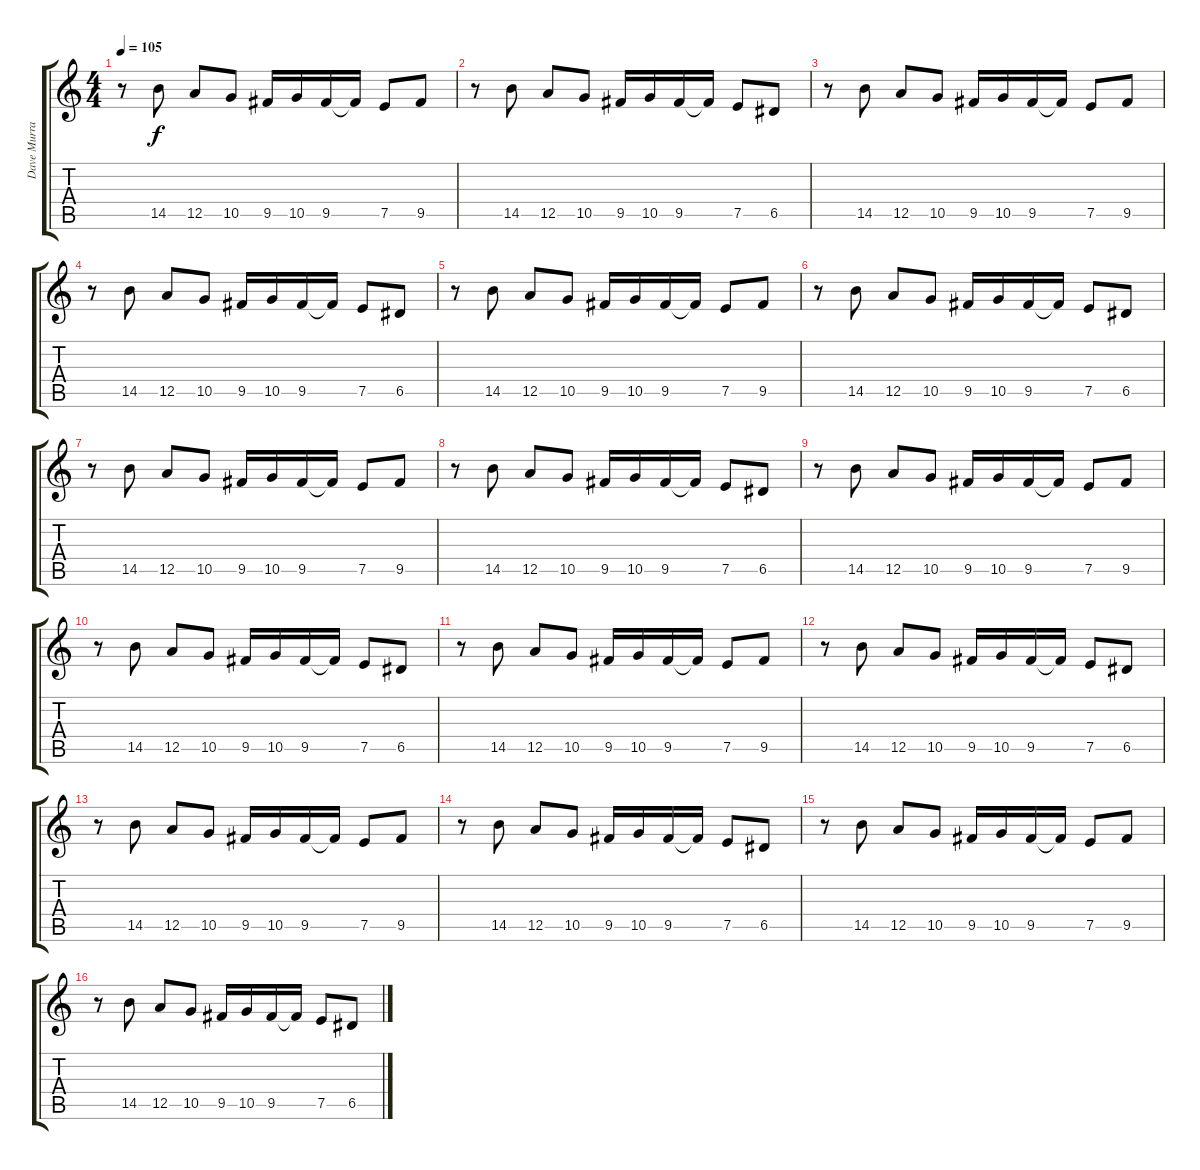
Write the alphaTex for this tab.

\track ("Dave Murray" "Dave Murra") {instrument distortionguitar}
\staff {score tabs}
\tuning (E4 B3 G3 D3 A2 E2) {hide}
\ts (4 4)
\tempo 105
\tempo 80
\tempo 105
\clef g2
\ks c
r.8{dy f instrument acousticguitarnylon} 14.5.8 12.5.8 10.5.8 9.5.16 10.5.16 9.5.16 9.5{t}.16 7.5.8 9.5.8 |
r.8 14.5.8 12.5.8 10.5.8 9.5.16 10.5.16 9.5.16 9.5{t}.16 7.5.8 6.5.8 |
r.8 14.5.8 12.5.8 10.5.8 9.5.16 10.5.16 9.5.16 9.5{t}.16 7.5.8 9.5.8 |
r.8 14.5.8 12.5.8 10.5.8 9.5.16 10.5.16 9.5.16 9.5{t}.16 7.5.8 6.5.8 |
r.8 14.5.8 12.5.8 10.5.8 9.5.16 10.5.16 9.5.16 9.5{t}.16 7.5.8 9.5.8 |
r.8 14.5.8 12.5.8 10.5.8 9.5.16 10.5.16 9.5.16 9.5{t}.16 7.5.8 6.5.8 |
r.8 14.5.8 12.5.8 10.5.8 9.5.16 10.5.16 9.5.16 9.5{t}.16 7.5.8 9.5.8 |
r.8 14.5.8 12.5.8 10.5.8 9.5.16 10.5.16 9.5.16 9.5{t}.16 7.5.8 6.5.8 |
r.8 14.5.8 12.5.8 10.5.8 9.5.16 10.5.16 9.5.16 9.5{t}.16 7.5.8 9.5.8 |
r.8 14.5.8 12.5.8 10.5.8 9.5.16 10.5.16 9.5.16 9.5{t}.16 7.5.8 6.5.8 |
r.8 14.5.8 12.5.8 10.5.8 9.5.16 10.5.16 9.5.16 9.5{t}.16 7.5.8 9.5.8 |
r.8 14.5.8 12.5.8 10.5.8 9.5.16 10.5.16 9.5.16 9.5{t}.16 7.5.8 6.5.8 |
r.8 14.5.8 12.5.8 10.5.8 9.5.16 10.5.16 9.5.16 9.5{t}.16 7.5.8 9.5.8 |
r.8 14.5.8 12.5.8 10.5.8 9.5.16 10.5.16 9.5.16 9.5{t}.16 7.5.8 6.5.8 |
r.8 14.5.8 12.5.8 10.5.8 9.5.16 10.5.16 9.5.16 9.5{t}.16 7.5.8 9.5.8 |
r.8 14.5.8 12.5.8 10.5.8 9.5.16 10.5.16 9.5.16 9.5{t}.16 7.5.8 6.5.8
